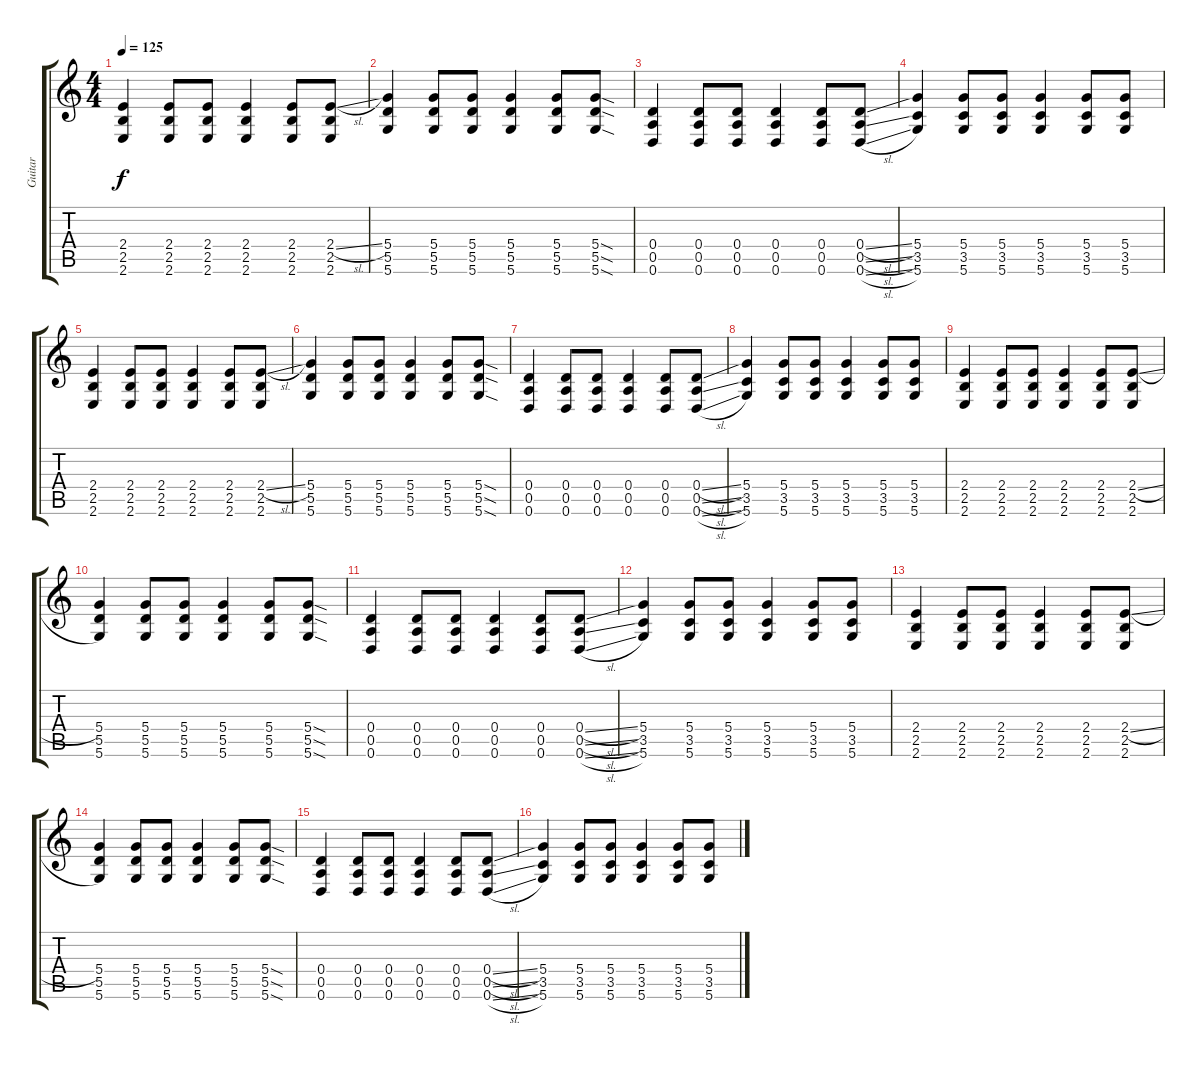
\track ("Guitar" "Guitar") {instrument electricguitarjazz}
\staff {score tabs}
\tuning (D4 B3 G3 D3 A2 D2) {hide}
\ts (4 4)
\tempo 125
\clef g2
\ks c
(2.4 2.5 2.6).4{dy f} (2.4 2.5 2.6).8 (2.4 2.5 2.6).8 (2.4 2.5 2.6).4 (2.4 2.5 2.6).8 (2.4{sl} 2.5 2.6).8 |
(5.4 5.5 5.6).4 (5.4 5.5 5.6).8 (5.4 5.5 5.6).8 (5.4 5.5 5.6).4 (5.4 5.5 5.6).8 (5.4{sod} 5.5{sod} 5.6{sod}).8 |
(0.4 0.5 0.6).4 (0.4 0.5 0.6).8 (0.4 0.5 0.6).8 (0.4 0.5 0.6).4 (0.4 0.5 0.6).8 (0.4{sl} 0.5{sl} 0.6{sl}).8 |
(5.4 3.5 5.6).4 (5.4 3.5 5.6).8 (5.4 3.5 5.6).8 (5.4 3.5 5.6).4 (5.4 3.5 5.6).8 (5.4 3.5 5.6).8 |
(2.4 2.5 2.6).4 (2.4 2.5 2.6).8 (2.4 2.5 2.6).8 (2.4 2.5 2.6).4 (2.4 2.5 2.6).8 (2.4{sl} 2.5 2.6).8 |
(5.4 5.5 5.6).4 (5.4 5.5 5.6).8 (5.4 5.5 5.6).8 (5.4 5.5 5.6).4 (5.4 5.5 5.6).8 (5.4{sod} 5.5{sod} 5.6{sod}).8 |
(0.4 0.5 0.6).4 (0.4 0.5 0.6).8 (0.4 0.5 0.6).8 (0.4 0.5 0.6).4 (0.4 0.5 0.6).8 (0.4{sl} 0.5{sl} 0.6{sl}).8 |
(5.4 3.5 5.6).4 (5.4 3.5 5.6).8 (5.4 3.5 5.6).8 (5.4 3.5 5.6).4 (5.4 3.5 5.6).8 (5.4 3.5 5.6).8 |
(2.4 2.5 2.6).4 (2.4 2.5 2.6).8 (2.4 2.5 2.6).8 (2.4 2.5 2.6).4 (2.4 2.5 2.6).8 (2.4{sl} 2.5 2.6).8 |
(5.4 5.5 5.6).4 (5.4 5.5 5.6).8 (5.4 5.5 5.6).8 (5.4 5.5 5.6).4 (5.4 5.5 5.6).8 (5.4{sod} 5.5{sod} 5.6{sod}).8 |
(0.4 0.5 0.6).4 (0.4 0.5 0.6).8 (0.4 0.5 0.6).8 (0.4 0.5 0.6).4 (0.4 0.5 0.6).8 (0.4{sl} 0.5{sl} 0.6{sl}).8 |
(5.4 3.5 5.6).4 (5.4 3.5 5.6).8 (5.4 3.5 5.6).8 (5.4 3.5 5.6).4 (5.4 3.5 5.6).8 (5.4 3.5 5.6).8 |
(2.4 2.5 2.6).4 (2.4 2.5 2.6).8 (2.4 2.5 2.6).8 (2.4 2.5 2.6).4 (2.4 2.5 2.6).8 (2.4{sl} 2.5 2.6).8 |
(5.4 5.5 5.6).4 (5.4 5.5 5.6).8 (5.4 5.5 5.6).8 (5.4 5.5 5.6).4 (5.4 5.5 5.6).8 (5.4{sod} 5.5{sod} 5.6{sod}).8 |
(0.4 0.5 0.6).4 (0.4 0.5 0.6).8 (0.4 0.5 0.6).8 (0.4 0.5 0.6).4 (0.4 0.5 0.6).8 (0.4{sl} 0.5{sl} 0.6{sl}).8 |
(5.4 3.5 5.6).4 (5.4 3.5 5.6).8 (5.4 3.5 5.6).8 (5.4 3.5 5.6).4 (5.4 3.5 5.6).8 (5.4 3.5 5.6).8
